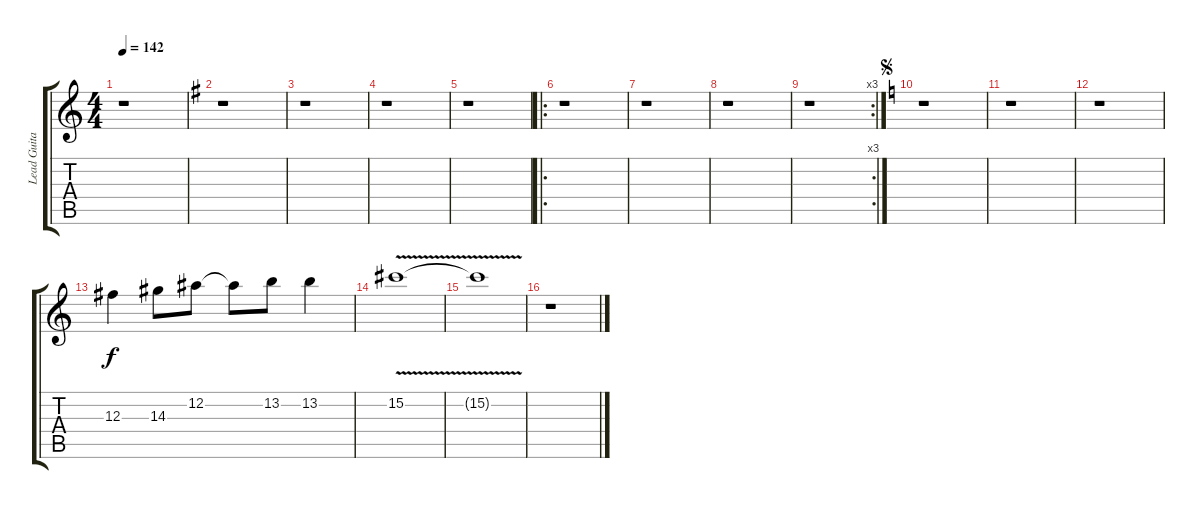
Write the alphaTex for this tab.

\track ("Lead Guitar 2/Solo" "Lead Guita") {instrument distortionguitar}
\staff {score tabs}
\tuning (Eb4 Bb3 Gb3 Db3 Ab2 Eb2) {hide}
\ts (4 4)
\tempo 142
\clef g2
\ks c
r.1{dy f} |
\ks g
r.1 |
r.1 |
r.1 |
r.1 |
\ro
r.1 |
r.1 |
r.1 |
\rc 3
r.1 |
\jump segno
\ks c
r.1 |
r.1 |
r.1 |
12.3.4 14.3.8 12.2.8 12.2{t}.8 13.2.8 13.2.4 |
15.2{v}.1 |
15.2{v t}.1 |
r.1
